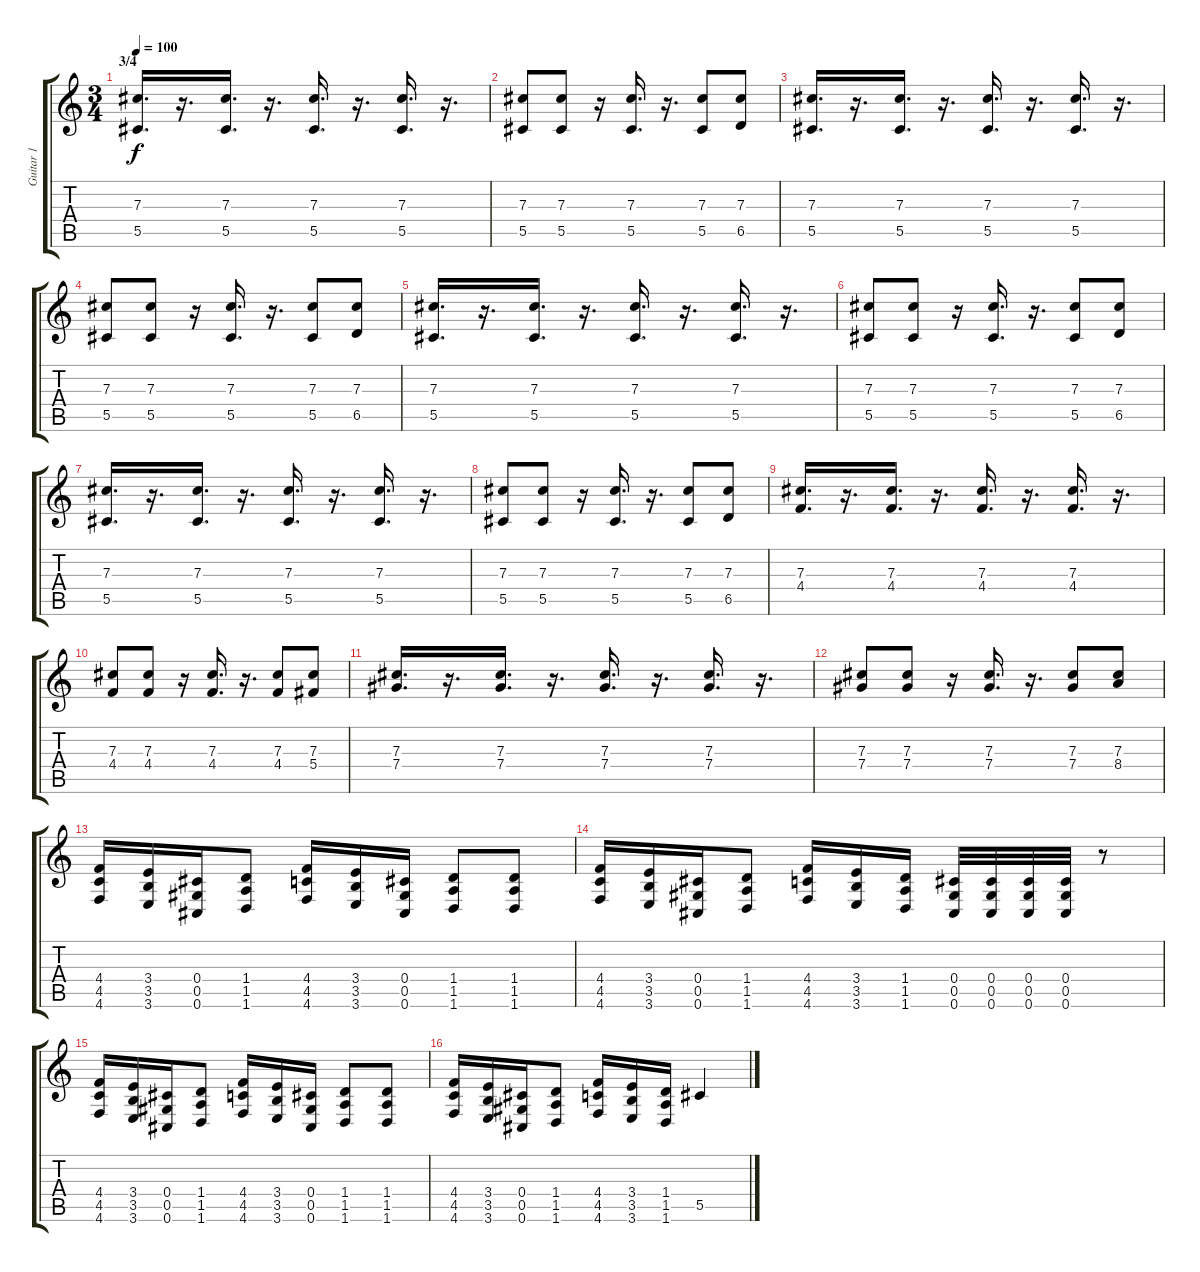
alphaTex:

\track ("Guitar 1" "Guitar 1") {instrument distortionguitar}
\staff {score tabs}
\tuning (Eb4 Bb3 Gb3 Db3 Ab2 Db2) {hide}
\ts (3 4)
\section ("" "3/4")
\tempo 100
\clef g2
\ks c
(7.3 5.5).16{d dy f} r.16{d} (7.3 5.5).16{d} r.16{d} (7.3 5.5).16{d} r.16{d} (7.3 5.5).16{d} r.16{d} |
(7.3 5.5).8 (7.3 5.5).8 r.16 (7.3 5.5).16{d} r.16{d} (7.3 5.5).8 (7.3 6.5).8 |
(7.3 5.5).16{d} r.16{d} (7.3 5.5).16{d} r.16{d} (7.3 5.5).16{d} r.16{d} (7.3 5.5).16{d} r.16{d} |
(7.3 5.5).8 (7.3 5.5).8 r.16 (7.3 5.5).16{d} r.16{d} (7.3 5.5).8 (7.3 6.5).8 |
(7.3 5.5).16{d} r.16{d} (7.3 5.5).16{d} r.16{d} (7.3 5.5).16{d} r.16{d} (7.3 5.5).16{d} r.16{d} |
(7.3 5.5).8 (7.3 5.5).8 r.16 (7.3 5.5).16{d} r.16{d} (7.3 5.5).8 (7.3 6.5).8 |
(7.3 5.5).16{d} r.16{d} (7.3 5.5).16{d} r.16{d} (7.3 5.5).16{d} r.16{d} (7.3 5.5).16{d} r.16{d} |
(7.3 5.5).8 (7.3 5.5).8 r.16 (7.3 5.5).16{d} r.16{d} (7.3 5.5).8 (7.3 6.5).8 |
(7.3 4.4).16{d} r.16{d} (7.3 4.4).16{d} r.16{d} (7.3 4.4).16{d} r.16{d} (7.3 4.4).16{d} r.16{d} |
(7.3 4.4).8 (7.3 4.4).8 r.16 (7.3 4.4).16{d} r.16{d} (7.3 4.4).8 (7.3 5.4).8 |
(7.3 7.4).16{d} r.16{d} (7.3 7.4).16{d} r.16{d} (7.3 7.4).16{d} r.16{d} (7.3 7.4).16{d} r.16{d} |
(7.3 7.4).8 (7.3 7.4).8 r.16 (7.3 7.4).16{d} r.16{d} (7.3 7.4).8 (7.3 8.4).8 |
(4.4 4.5 4.6).16 (3.4 3.5 3.6).16 (0.4 0.5 0.6).16 (1.4 1.5 1.6).8 (4.4 4.5 4.6).16 (3.4 3.5 3.6).16 (0.4 0.5 0.6).16 (1.4 1.5 1.6).8 (1.4 1.5 1.6).8 |
(4.4 4.5 4.6).16 (3.4 3.5 3.6).16 (0.4 0.5 0.6).16 (1.4 1.5 1.6).8 (4.4 4.5 4.6).16 (3.4 3.5 3.6).16 (1.4 1.5 1.6).16 (0.4 0.5 0.6).32 (0.4 0.5 0.6).32 (0.4 0.5 0.6).32 (0.4 0.5 0.6).32 r.8 |
(4.4 4.5 4.6).16 (3.4 3.5 3.6).16 (0.4 0.5 0.6).16 (1.4 1.5 1.6).8 (4.4 4.5 4.6).16 (3.4 3.5 3.6).16 (0.4 0.5 0.6).16 (1.4 1.5 1.6).8 (1.4 1.5 1.6).8 |
(4.4 4.5 4.6).16 (3.4 3.5 3.6).16 (0.4 0.5 0.6).16 (1.4 1.5 1.6).8 (4.4 4.5 4.6).16 (3.4 3.5 3.6).16 (1.4 1.5 1.6).16 5.5.4
